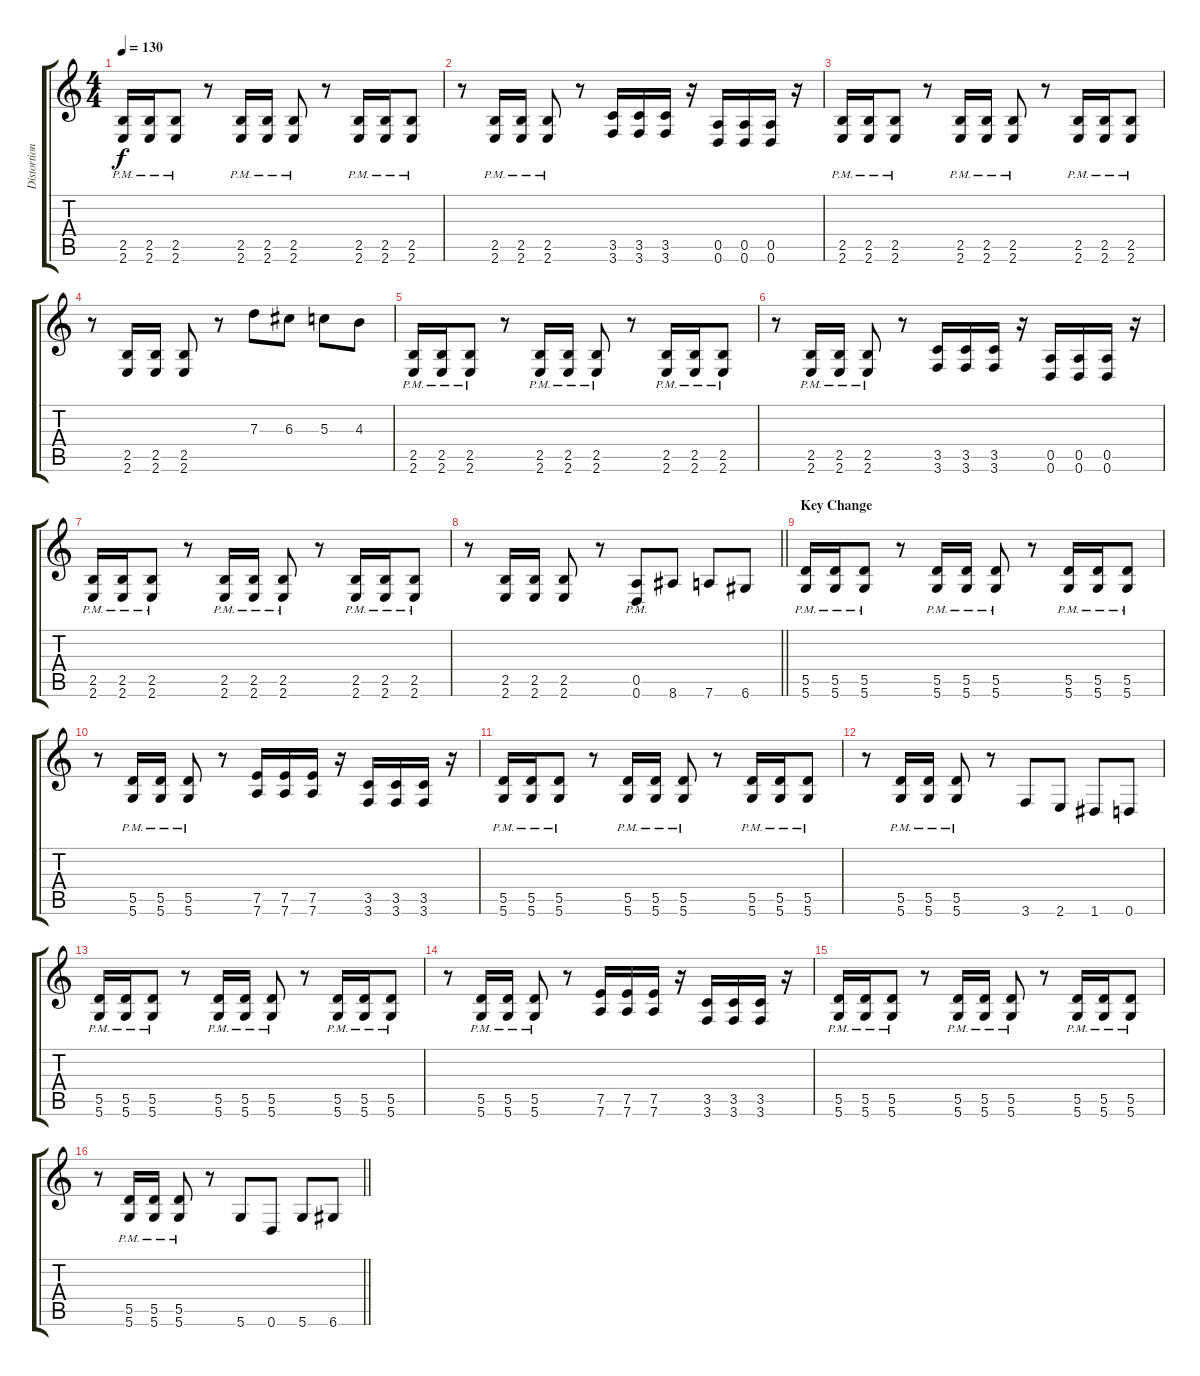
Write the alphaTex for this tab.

\track ("Distortion Guitar" "Distortion") {instrument distortionguitar}
\staff {score tabs}
\tuning (E4 B3 G3 D3 A2 D2) {hide}
\ts (4 4)
\tempo 130
\clef g2
\ks c
(2.5{pm} 2.6{pm}).16{dy f} (2.5{pm} 2.6{pm}).16 (2.5{pm} 2.6{pm}).8 r.8 (2.5{pm} 2.6{pm}).16 (2.5{pm} 2.6{pm}).16 (2.5{pm} 2.6{pm}).8 r.8 (2.5{pm} 2.6{pm}).16 (2.5{pm} 2.6{pm}).16 (2.5{pm} 2.6{pm}).8 |
r.8 (2.5{pm} 2.6{pm}).16 (2.5{pm} 2.6{pm}).16 (2.5{pm} 2.6{pm}).8 r.8 (3.5 3.6).16 (3.5 3.6).16 (3.5 3.6).16 r.16 (0.5 0.6).16 (0.5 0.6).16 (0.5 0.6).16 r.16 |
(2.5{pm} 2.6{pm}).16 (2.5{pm} 2.6{pm}).16 (2.5{pm} 2.6{pm}).8 r.8 (2.5{pm} 2.6{pm}).16 (2.5{pm} 2.6{pm}).16 (2.5{pm} 2.6{pm}).8 r.8 (2.5{pm} 2.6{pm}).16 (2.5{pm} 2.6{pm}).16 (2.5{pm} 2.6{pm}).8 |
r.8 (2.5 2.6).16 (2.5 2.6).16 (2.5 2.6).8 r.8 7.3.8 6.3.8 5.3.8 4.3.8 |
(2.5{pm} 2.6{pm}).16 (2.5{pm} 2.6{pm}).16 (2.5{pm} 2.6{pm}).8 r.8 (2.5{pm} 2.6{pm}).16 (2.5{pm} 2.6{pm}).16 (2.5{pm} 2.6{pm}).8 r.8 (2.5{pm} 2.6{pm}).16 (2.5{pm} 2.6{pm}).16 (2.5{pm} 2.6{pm}).8 |
r.8 (2.5{pm} 2.6{pm}).16 (2.5{pm} 2.6{pm}).16 (2.5{pm} 2.6{pm}).8 r.8 (3.5 3.6).16 (3.5 3.6).16 (3.5 3.6).16 r.16 (0.5 0.6).16 (0.5 0.6).16 (0.5 0.6).16 r.16 |
(2.5{pm} 2.6{pm}).16 (2.5{pm} 2.6{pm}).16 (2.5{pm} 2.6{pm}).8 r.8 (2.5{pm} 2.6{pm}).16 (2.5{pm} 2.6{pm}).16 (2.5{pm} 2.6{pm}).8 r.8 (2.5{pm} 2.6{pm}).16 (2.5{pm} 2.6{pm}).16 (2.5{pm} 2.6{pm}).8 |
\barLineRight lightlight
r.8 (2.5 2.6).16 (2.5 2.6).16 (2.5 2.6).8 r.8 (0.5{pm} 0.6{pm}).8 8.6.8 7.6.8 6.6.8 |
\section ("" "Key Change")
(5.5{pm} 5.6{pm}).16 (5.5{pm} 5.6{pm}).16 (5.5{pm} 5.6{pm}).8 r.8 (5.5{pm} 5.6{pm}).16 (5.5{pm} 5.6{pm}).16 (5.5{pm} 5.6{pm}).8 r.8 (5.5{pm} 5.6{pm}).16 (5.5{pm} 5.6{pm}).16 (5.5{pm} 5.6{pm}).8 |
r.8 (5.5{pm} 5.6{pm}).16 (5.5{pm} 5.6{pm}).16 (5.5{pm} 5.6{pm}).8 r.8 (7.5 7.6).16 (7.5 7.6).16 (7.5 7.6).16 r.16 (3.5 3.6).16 (3.5 3.6).16 (3.5 3.6).16 r.16 |
(5.5{pm} 5.6{pm}).16 (5.5{pm} 5.6{pm}).16 (5.5{pm} 5.6{pm}).8 r.8 (5.5{pm} 5.6{pm}).16 (5.5{pm} 5.6{pm}).16 (5.5{pm} 5.6{pm}).8 r.8 (5.5{pm} 5.6{pm}).16 (5.5{pm} 5.6{pm}).16 (5.5{pm} 5.6{pm}).8 |
r.8 (5.5{pm} 5.6{pm}).16 (5.5{pm} 5.6{pm}).16 (5.5{pm} 5.6{pm}).8 r.8 3.6.8 2.6.8 1.6.8 0.6.8 |
(5.5{pm} 5.6{pm}).16 (5.5{pm} 5.6{pm}).16 (5.5{pm} 5.6{pm}).8 r.8 (5.5{pm} 5.6{pm}).16 (5.5{pm} 5.6{pm}).16 (5.5{pm} 5.6{pm}).8 r.8 (5.5{pm} 5.6{pm}).16 (5.5{pm} 5.6{pm}).16 (5.5{pm} 5.6{pm}).8 |
r.8 (5.5{pm} 5.6{pm}).16 (5.5{pm} 5.6{pm}).16 (5.5{pm} 5.6{pm}).8 r.8 (7.5 7.6).16 (7.5 7.6).16 (7.5 7.6).16 r.16 (3.5 3.6).16 (3.5 3.6).16 (3.5 3.6).16 r.16 |
(5.5{pm} 5.6{pm}).16 (5.5{pm} 5.6{pm}).16 (5.5{pm} 5.6{pm}).8 r.8 (5.5{pm} 5.6{pm}).16 (5.5{pm} 5.6{pm}).16 (5.5{pm} 5.6{pm}).8 r.8 (5.5{pm} 5.6{pm}).16 (5.5{pm} 5.6{pm}).16 (5.5{pm} 5.6{pm}).8 |
\barLineRight lightlight
r.8 (5.5{pm} 5.6{pm}).16 (5.5{pm} 5.6{pm}).16 (5.5{pm} 5.6{pm}).8 r.8 5.6.8 0.6.8 5.6.8 6.6.8
